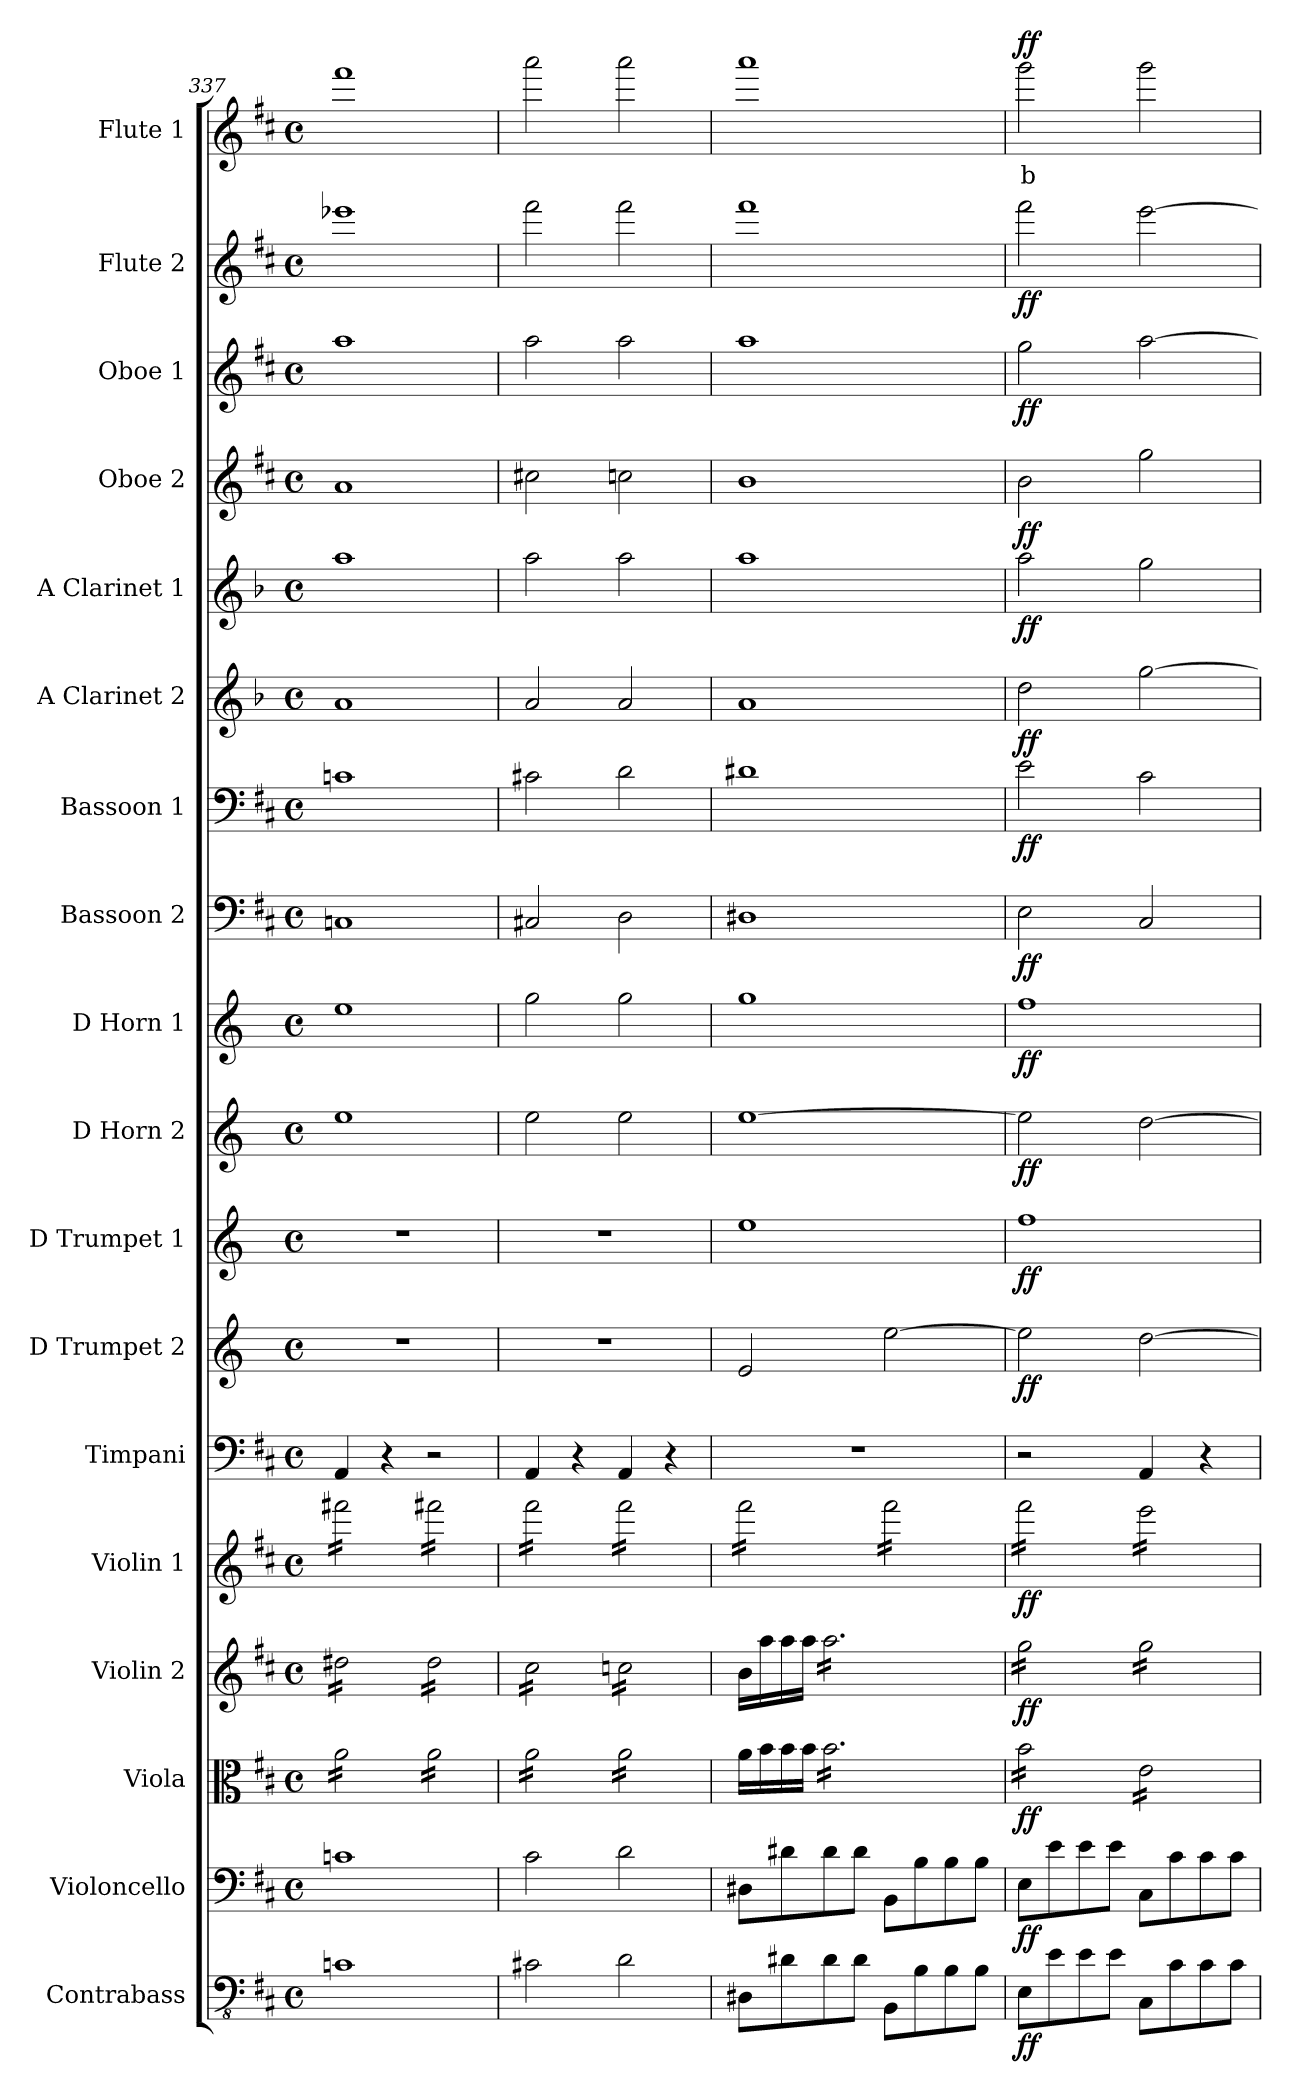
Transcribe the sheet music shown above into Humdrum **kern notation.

**kern	**dynam	**kern	**dynam	**kern	**dynam	**kern	**dynam	**kern	**dynam	**kern	**kern	**dynam	**kern	**dynam	**kern	**dynam	**kern	**dynam	**kern	**dynam	**kern	**dynam	**kern	**dynam	**kern	**dynam	**kern	**dynam	**kern	**dynam	**kern	**dynam	**kern	**text	**dynam
*part18	*part18	*part17	*part17	*part16	*part16	*part15	*part15	*part14	*part14	*part13	*part12	*part12	*part11	*part11	*part10	*part10	*part9	*part9	*part8	*part8	*part7	*part7	*part6	*part6	*part5	*part5	*part4	*part4	*part3	*part3	*part2	*part2	*part1	*part1	*part1
*staff18	*staff18	*staff17	*staff17	*staff16	*staff16	*staff15	*staff15	*staff14	*staff14	*staff13	*staff12	*staff12	*staff11	*staff11	*staff10	*staff10	*staff9	*staff9	*staff8	*staff8	*staff7	*staff7	*staff6	*staff6	*staff5	*staff5	*staff4	*staff4	*staff3	*staff3	*staff2	*staff2	*staff1	*staff1	*staff1
*I"Contrabass	*	*I"Violoncello	*	*I"Viola	*	*I"Violin 2	*	*I"Violin 1	*	*I"Timpani	*I"D Trumpet 2	*	*I"D Trumpet 1	*	*I"D Horn 2	*	*I"D Horn 1	*	*I"Bassoon 2	*	*I"Bassoon 1	*	*I"A Clarinet 2	*	*I"A Clarinet 1	*	*I"Oboe 2	*	*I"Oboe 1	*	*I"Flute 2	*	*I"Flute 1	*	*
*I'Cb	*	*I'Vc	*	*I'Vla	*	*I'Vln 2	*	*I'Vln 1	*	*I'Timp	*I'Tpt 2	*	*I'Tpt 1	*	*I'Hn 2	*	*I'Hn 1	*	*I'Bsn 2	*	*I'Bsn 1	*	*I'Cl 2	*	*I'Cl 1	*	*I'Ob 2	*	*I'Ob 1	*	*I'Fl 2	*	*I'Fl 1	*	*
*clefFv4	*	*clefF4	*	*clefC3	*	*clefG2	*	*clefG2	*	*clefF4	*clefG2	*	*clefG2	*	*clefG2	*	*clefG2	*	*clefF4	*	*clefF4	*	*clefG2	*	*clefG2	*	*clefG2	*	*clefG2	*	*clefG2	*	*clefG2	*	*
*	*	*	*	*	*	*	*	*	*	*	*ITrd-1c-2	*	*ITrd-1c-2	*	*ITrd6c10	*	*ITrd6c10	*	*	*	*	*	*ITrd2c3	*	*ITrd2c3	*	*	*	*	*	*	*	*	*	*
*k[f#c#]	*	*k[f#c#]	*	*k[f#c#]	*	*k[f#c#]	*	*k[f#c#]	*	*k[f#c#]	*k[f#c#]	*	*k[f#c#]	*	*k[f#c#]	*	*k[f#c#]	*	*k[f#c#]	*	*k[f#c#]	*	*k[f#c#]	*	*k[f#c#]	*	*k[f#c#]	*	*k[f#c#]	*	*k[f#c#]	*	*k[f#c#]	*	*
*M4/4	*	*M4/4	*	*M4/4	*	*M4/4	*	*M4/4	*	*M4/4	*M4/4	*	*M4/4	*	*M4/4	*	*M4/4	*	*M4/4	*	*M4/4	*	*M4/4	*	*M4/4	*	*M4/4	*	*M4/4	*	*M4/4	*	*M4/4	*	*
*met(c)	*	*met(c)	*	*met(c)	*	*met(c)	*	*met(c)	*	*met(c)	*met(c)	*	*met(c)	*	*met(c)	*	*met(c)	*	*met(c)	*	*met(c)	*	*met(c)	*	*met(c)	*	*met(c)	*	*met(c)	*	*met(c)	*	*met(c)	*	*
=337	=337	=337	=337	=337	=337	=337	=337	=337	=337	=337	=337	=337	=337	=337	=337	=337	=337	=337	=337	=337	=337	=337	=337	=337	=337	=337	=337	=337	=337	=337	=337	=337	=337	=337	=337
*	*	*	*	*tremolo	*	*	*	*	*	*	*	*	*	*	*	*	*	*	*	*	*	*	*	*	*	*	*	*	*	*	*	*	*	*	*
*	*	*	*	*	*	*tremolo	*	*	*	*	*	*	*	*	*	*	*	*	*	*	*	*	*	*	*	*	*	*	*	*	*	*	*	*	*
*	*	*	*	*	*	*	*	*tremolo	*	*	*	*	*	*	*	*	*	*	*	*	*	*	*	*	*	*	*	*	*	*	*	*	*	*	*
1Cn	.	1cn	.	16a\LL	.	16dd#X\LL	.	16fff#X\LL	.	4AA/	1r	.	1r	.	1f#	.	1f#	.	1Cn	.	1cn	.	1f#	.	1ff#	.	1a	.	1aa	.	1eee-X	.	1fff#	.	.
.	.	.	.	16a\	.	16dd#X\	.	16fff#X\	.	.	.	.	.	.	.	.	.	.	.	.	.	.	.	.	.	.	.	.	.	.	.	.	.	.	.
.	.	.	.	16a\	.	16dd#X\	.	16fff#X\	.	.	.	.	.	.	.	.	.	.	.	.	.	.	.	.	.	.	.	.	.	.	.	.	.	.	.
.	.	.	.	16a\	.	16dd#X\	.	16fff#X\	.	.	.	.	.	.	.	.	.	.	.	.	.	.	.	.	.	.	.	.	.	.	.	.	.	.	.
.	.	.	.	16a\	.	16dd#X\	.	16fff#X\	.	4r	.	.	.	.	.	.	.	.	.	.	.	.	.	.	.	.	.	.	.	.	.	.	.	.	.
.	.	.	.	16a\	.	16dd#X\	.	16fff#X\	.	.	.	.	.	.	.	.	.	.	.	.	.	.	.	.	.	.	.	.	.	.	.	.	.	.	.
.	.	.	.	16a\	.	16dd#X\	.	16fff#X\	.	.	.	.	.	.	.	.	.	.	.	.	.	.	.	.	.	.	.	.	.	.	.	.	.	.	.
.	.	.	.	16a\JJ	.	16dd#X\JJ	.	16fff#X\JJ	.	.	.	.	.	.	.	.	.	.	.	.	.	.	.	.	.	.	.	.	.	.	.	.	.	.	.
.	.	.	.	16a\LL	.	16dd#\LL	.	16fff#X\LL	.	2r	.	.	.	.	.	.	.	.	.	.	.	.	.	.	.	.	.	.	.	.	.	.	.	.	.
.	.	.	.	16a\	.	16dd#\	.	16fff#X\	.	.	.	.	.	.	.	.	.	.	.	.	.	.	.	.	.	.	.	.	.	.	.	.	.	.	.
.	.	.	.	16a\	.	16dd#\	.	16fff#X\	.	.	.	.	.	.	.	.	.	.	.	.	.	.	.	.	.	.	.	.	.	.	.	.	.	.	.
.	.	.	.	16a\	.	16dd#\	.	16fff#X\	.	.	.	.	.	.	.	.	.	.	.	.	.	.	.	.	.	.	.	.	.	.	.	.	.	.	.
.	.	.	.	16a\	.	16dd#\	.	16fff#X\	.	.	.	.	.	.	.	.	.	.	.	.	.	.	.	.	.	.	.	.	.	.	.	.	.	.	.
.	.	.	.	16a\	.	16dd#\	.	16fff#X\	.	.	.	.	.	.	.	.	.	.	.	.	.	.	.	.	.	.	.	.	.	.	.	.	.	.	.
.	.	.	.	16a\	.	16dd#\	.	16fff#X\	.	.	.	.	.	.	.	.	.	.	.	.	.	.	.	.	.	.	.	.	.	.	.	.	.	.	.
.	.	.	.	16a\JJ	.	16dd#\JJ	.	16fff#X\JJ	.	.	.	.	.	.	.	.	.	.	.	.	.	.	.	.	.	.	.	.	.	.	.	.	.	.	.
=338	=338	=338	=338	=338	=338	=338	=338	=338	=338	=338	=338	=338	=338	=338	=338	=338	=338	=338	=338	=338	=338	=338	=338	=338	=338	=338	=338	=338	=338	=338	=338	=338	=338	=338	=338
2C#X\	.	2c#\	.	16a\LL	.	16cc#\LL	.	16fff#\LL	.	4AA/	1r	.	1r	.	2f#\	.	2a\	.	2C#X/	.	2c#X\	.	2f#/	.	2ff#\	.	2cc#X\	.	2aa\	.	2fff#\	.	2aaa\	.	.
.	.	.	.	16a\	.	16cc#\	.	16fff#\	.	.	.	.	.	.	.	.	.	.	.	.	.	.	.	.	.	.	.	.	.	.	.	.	.	.	.
.	.	.	.	16a\	.	16cc#\	.	16fff#\	.	.	.	.	.	.	.	.	.	.	.	.	.	.	.	.	.	.	.	.	.	.	.	.	.	.	.
.	.	.	.	16a\	.	16cc#\	.	16fff#\	.	.	.	.	.	.	.	.	.	.	.	.	.	.	.	.	.	.	.	.	.	.	.	.	.	.	.
.	.	.	.	16a\	.	16cc#\	.	16fff#\	.	4r	.	.	.	.	.	.	.	.	.	.	.	.	.	.	.	.	.	.	.	.	.	.	.	.	.
.	.	.	.	16a\	.	16cc#\	.	16fff#\	.	.	.	.	.	.	.	.	.	.	.	.	.	.	.	.	.	.	.	.	.	.	.	.	.	.	.
.	.	.	.	16a\	.	16cc#\	.	16fff#\	.	.	.	.	.	.	.	.	.	.	.	.	.	.	.	.	.	.	.	.	.	.	.	.	.	.	.
.	.	.	.	16a\JJ	.	16cc#\JJ	.	16fff#\JJ	.	.	.	.	.	.	.	.	.	.	.	.	.	.	.	.	.	.	.	.	.	.	.	.	.	.	.
2D\	.	2d\	.	16a\LL	.	16ccn\LL	.	16fff#\LL	.	4AA/	.	.	.	.	2f#\	.	2a\	.	2D\	.	2d\	.	2f#/	.	2ff#\	.	2ccn\	.	2aa\	.	2fff#\	.	2aaa\	.	.
.	.	.	.	16a\	.	16ccn\	.	16fff#\	.	.	.	.	.	.	.	.	.	.	.	.	.	.	.	.	.	.	.	.	.	.	.	.	.	.	.
.	.	.	.	16a\	.	16ccn\	.	16fff#\	.	.	.	.	.	.	.	.	.	.	.	.	.	.	.	.	.	.	.	.	.	.	.	.	.	.	.
.	.	.	.	16a\	.	16ccn\	.	16fff#\	.	.	.	.	.	.	.	.	.	.	.	.	.	.	.	.	.	.	.	.	.	.	.	.	.	.	.
.	.	.	.	16a\	.	16ccn\	.	16fff#\	.	4r	.	.	.	.	.	.	.	.	.	.	.	.	.	.	.	.	.	.	.	.	.	.	.	.	.
.	.	.	.	16a\	.	16ccn\	.	16fff#\	.	.	.	.	.	.	.	.	.	.	.	.	.	.	.	.	.	.	.	.	.	.	.	.	.	.	.
.	.	.	.	16a\	.	16ccn\	.	16fff#\	.	.	.	.	.	.	.	.	.	.	.	.	.	.	.	.	.	.	.	.	.	.	.	.	.	.	.
.	.	.	.	16a\JJ	.	16ccn\JJ	.	16fff#\JJ	.	.	.	.	.	.	.	.	.	.	.	.	.	.	.	.	.	.	.	.	.	.	.	.	.	.	.
*	*	*	*	*	*	*Xtremolo	*	*	*	*	*	*	*	*	*	*	*	*	*	*	*	*	*	*	*	*	*	*	*	*	*	*	*	*	*
*	*	*	*	*Xtremolo	*	*	*	*	*	*	*	*	*	*	*	*	*	*	*	*	*	*	*	*	*	*	*	*	*	*	*	*	*	*	*
=339	=339	=339	=339	=339	=339	=339	=339	=339	=339	=339	=339	=339	=339	=339	=339	=339	=339	=339	=339	=339	=339	=339	=339	=339	=339	=339	=339	=339	=339	=339	=339	=339	=339	=339	=339
8DD#X\L	.	8D#X\L	.	16a\LL	.	16b\LL	.	16fff#\LL	.	1r	2f#/	.	1ff#	.	[1f#	.	1a	.	1D#X	.	1d#X	.	1f#	.	1ff#	.	1b	.	1aa	.	1fff#	.	1aaa	.	.
.	.	.	.	16b\	.	16aa\	.	16fff#\	.	.	.	.	.	.	.	.	.	.	.	.	.	.	.	.	.	.	.	.	.	.	.	.	.	.	.
8D#X\	.	8d#X\	.	16b\	.	16aa\	.	16fff#\	.	.	.	.	.	.	.	.	.	.	.	.	.	.	.	.	.	.	.	.	.	.	.	.	.	.	.
.	.	.	.	16b\JJ	.	16aa\JJ	.	16fff#\	.	.	.	.	.	.	.	.	.	.	.	.	.	.	.	.	.	.	.	.	.	.	.	.	.	.	.
*	*	*	*	*tremolo	*	*	*	*	*	*	*	*	*	*	*	*	*	*	*	*	*	*	*	*	*	*	*	*	*	*	*	*	*	*	*
*	*	*	*	*	*	*tremolo	*	*	*	*	*	*	*	*	*	*	*	*	*	*	*	*	*	*	*	*	*	*	*	*	*	*	*	*	*
8D#\	.	8d#\	.	16b\LL	.	16aa\LL	.	16fff#\	.	.	.	.	.	.	.	.	.	.	.	.	.	.	.	.	.	.	.	.	.	.	.	.	.	.	.
.	.	.	.	16b\	.	16aa\	.	16fff#\	.	.	.	.	.	.	.	.	.	.	.	.	.	.	.	.	.	.	.	.	.	.	.	.	.	.	.
8D#\J	.	8d#\J	.	16b\	.	16aa\	.	16fff#\	.	.	.	.	.	.	.	.	.	.	.	.	.	.	.	.	.	.	.	.	.	.	.	.	.	.	.
.	.	.	.	16b\	.	16aa\	.	16fff#\JJ	.	.	.	.	.	.	.	.	.	.	.	.	.	.	.	.	.	.	.	.	.	.	.	.	.	.	.
8BBB\L	.	8BB\L	.	16b\	.	16aa\	.	16fff#\LL	.	.	[2ff#\	.	.	.	.	.	.	.	.	.	.	.	.	.	.	.	.	.	.	.	.	.	.	.	.
.	.	.	.	16b\	.	16aa\	.	16fff#\	.	.	.	.	.	.	.	.	.	.	.	.	.	.	.	.	.	.	.	.	.	.	.	.	.	.	.
8BB\	.	8B\	.	16b\	.	16aa\	.	16fff#\	.	.	.	.	.	.	.	.	.	.	.	.	.	.	.	.	.	.	.	.	.	.	.	.	.	.	.
.	.	.	.	16b\	.	16aa\	.	16fff#\	.	.	.	.	.	.	.	.	.	.	.	.	.	.	.	.	.	.	.	.	.	.	.	.	.	.	.
8BB\	.	8B\	.	16b\	.	16aa\	.	16fff#\	.	.	.	.	.	.	.	.	.	.	.	.	.	.	.	.	.	.	.	.	.	.	.	.	.	.	.
.	.	.	.	16b\	.	16aa\	.	16fff#\	.	.	.	.	.	.	.	.	.	.	.	.	.	.	.	.	.	.	.	.	.	.	.	.	.	.	.
8BB\J	.	8B\J	.	16b\	.	16aa\	.	16fff#\	.	.	.	.	.	.	.	.	.	.	.	.	.	.	.	.	.	.	.	.	.	.	.	.	.	.	.
.	.	.	.	16b\JJ	.	16aa\JJ	.	16fff#\JJ	.	.	.	.	.	.	.	.	.	.	.	.	.	.	.	.	.	.	.	.	.	.	.	.	.	.	.
=340	=340	=340	=340	=340	=340	=340	=340	=340	=340	=340	=340	=340	=340	=340	=340	=340	=340	=340	=340	=340	=340	=340	=340	=340	=340	=340	=340	=340	=340	=340	=340	=340	=340	=340	=340
!	!LO:DY:b	!	!LO:DY:b	!	!LO:DY:b	!	!LO:DY:b	!	!LO:DY:b	!	!	!LO:DY:b	!	!LO:DY:b	!	!LO:DY:b	!	!LO:DY:b	!	!LO:DY:b	!	!LO:DY:b	!	!LO:DY:b	!	!LO:DY:b	!	!LO:DY:b	!	!LO:DY:b	!	!LO:DY:b	!	!LO:LY:b:color=#FF0000	!LO:DY:b
8EE\L	ff	8E\L	ff	16b\LL	ff	16gg\LL	ff	16fff#\LL	ff	2r	2ff#\]	ff	1gg	ff	2f#\]	ff	1g	ff	2E\	ff	2e\	ff	2b\	ff	2ff#\	ff	2b\	ff	2gg\	ff	2fff#\	ff	2ggg\	b	ff
.	.	.	.	16b\	.	16gg\	.	16fff#\	.	.	.	.	.	.	.	.	.	.	.	.	.	.	.	.	.	.	.	.	.	.	.	.	.	.	.
8E\	.	8e\	.	16b\	.	16gg\	.	16fff#\	.	.	.	.	.	.	.	.	.	.	.	.	.	.	.	.	.	.	.	.	.	.	.	.	.	.	.
.	.	.	.	16b\	.	16gg\	.	16fff#\	.	.	.	.	.	.	.	.	.	.	.	.	.	.	.	.	.	.	.	.	.	.	.	.	.	.	.
8E\	.	8e\	.	16b\	.	16gg\	.	16fff#\	.	.	.	.	.	.	.	.	.	.	.	.	.	.	.	.	.	.	.	.	.	.	.	.	.	.	.
.	.	.	.	16b\	.	16gg\	.	16fff#\	.	.	.	.	.	.	.	.	.	.	.	.	.	.	.	.	.	.	.	.	.	.	.	.	.	.	.
8E\J	.	8e\J	.	16b\	.	16gg\	.	16fff#\	.	.	.	.	.	.	.	.	.	.	.	.	.	.	.	.	.	.	.	.	.	.	.	.	.	.	.
.	.	.	.	16b\JJ	.	16gg\JJ	.	16fff#\JJ	.	.	.	.	.	.	.	.	.	.	.	.	.	.	.	.	.	.	.	.	.	.	.	.	.	.	.
8CC#\L	.	8C#\L	.	16e\LL	.	16gg\LL	.	16eee\LL	.	4AA/	[2ee\	.	.	.	[2e\	.	.	.	2C#/	.	2c#\	.	[2ee\	.	2ee\	.	2gg\	.	[2aa\	.	[2eee\	.	2ggg\	.	.
.	.	.	.	16e\	.	16gg\	.	16eee\	.	.	.	.	.	.	.	.	.	.	.	.	.	.	.	.	.	.	.	.	.	.	.	.	.	.	.
8C#\	.	8c#\	.	16e\	.	16gg\	.	16eee\	.	.	.	.	.	.	.	.	.	.	.	.	.	.	.	.	.	.	.	.	.	.	.	.	.	.	.
.	.	.	.	16e\	.	16gg\	.	16eee\	.	.	.	.	.	.	.	.	.	.	.	.	.	.	.	.	.	.	.	.	.	.	.	.	.	.	.
8C#\	.	8c#\	.	16e\	.	16gg\	.	16eee\	.	4r	.	.	.	.	.	.	.	.	.	.	.	.	.	.	.	.	.	.	.	.	.	.	.	.	.
.	.	.	.	16e\	.	16gg\	.	16eee\	.	.	.	.	.	.	.	.	.	.	.	.	.	.	.	.	.	.	.	.	.	.	.	.	.	.	.
8C#\J	.	8c#\J	.	16e\	.	16gg\	.	16eee\	.	.	.	.	.	.	.	.	.	.	.	.	.	.	.	.	.	.	.	.	.	.	.	.	.	.	.
.	.	.	.	16e\JJ	.	16gg\JJ	.	16eee\JJ	.	.	.	.	.	.	.	.	.	.	.	.	.	.	.	.	.	.	.	.	.	.	.	.	.	.	.
*	*	*	*	*	*	*	*	*Xtremolo	*	*	*	*	*	*	*	*	*	*	*	*	*	*	*	*	*	*	*	*	*	*	*	*	*	*	*
*	*	*	*	*	*	*Xtremolo	*	*	*	*	*	*	*	*	*	*	*	*	*	*	*	*	*	*	*	*	*	*	*	*	*	*	*	*	*
*	*	*	*	*Xtremolo	*	*	*	*	*	*	*	*	*	*	*	*	*	*	*	*	*	*	*	*	*	*	*	*	*	*	*	*	*	*	*
=	=	=	=	=	=	=	=	=	=	=	=	=	=	=	=	=	=	=	=	=	=	=	=	=	=	=	=	=	=	=	=	=	=	=	=
*-	*-	*-	*-	*-	*-	*-	*-	*-	*-	*-	*-	*-	*-	*-	*-	*-	*-	*-	*-	*-	*-	*-	*-	*-	*-	*-	*-	*-	*-	*-	*-	*-	*-	*-	*-
